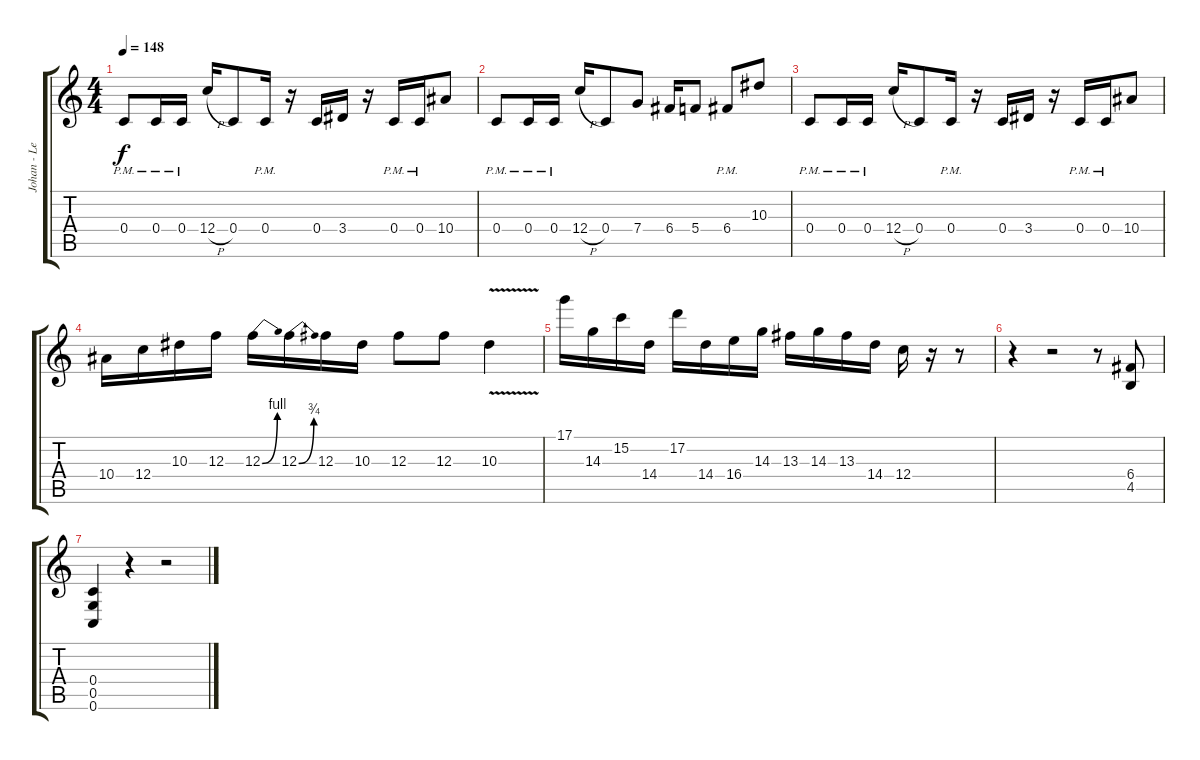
\track ("Johan - Lead Guitar" "Johan - Le") {instrument distortionguitar}
\staff {score tabs}
\tuning (D4 A3 F3 C3 G2 C2) {hide}
\ts (4 4)
\tempo 148
\clef g2
\ks c
0.4{pm}.8{dy f} 0.4{pm}.16 0.4{pm}.16 12.4{h}.16 0.4.8 0.4{pm}.16 r.16 0.4.16 3.4.16 r.16 0.4{pm}.16 0.4{pm}.16 10.4.8 |
0.4{pm}.8 0.4{pm}.16 0.4{pm}.16 12.4{h}.16 0.4.8 7.4.8 6.4.16 5.4.8 6.4{pm}.8 10.3.8 |
0.4{pm}.8 0.4{pm}.16 0.4{pm}.16 12.4{h}.16 0.4.8 0.4{pm}.16 r.16 0.4.16 3.4.16 r.16 0.4{pm}.16 0.4{pm}.16 10.4.8 |
10.4.16 12.4.16 10.3.16 12.3.16 12.3{be (bend 0 0 60 4)}.16 12.3{be (bend 0 0 60 3)}.16 12.3.16 10.3.16 12.3.8 12.3.8 10.3{v}.4 |
17.1.16 14.3.16 15.2.16 14.4.16 17.2.16 14.4.16 16.4.16 14.3.16 13.3.16 14.3.16 13.3.16 14.4.16 12.4.16 r.16 r.8 |
r.4 r.2 r.8 (6.4 4.5).8 |
(0.4 0.5 0.6).4 r.4 r.2
